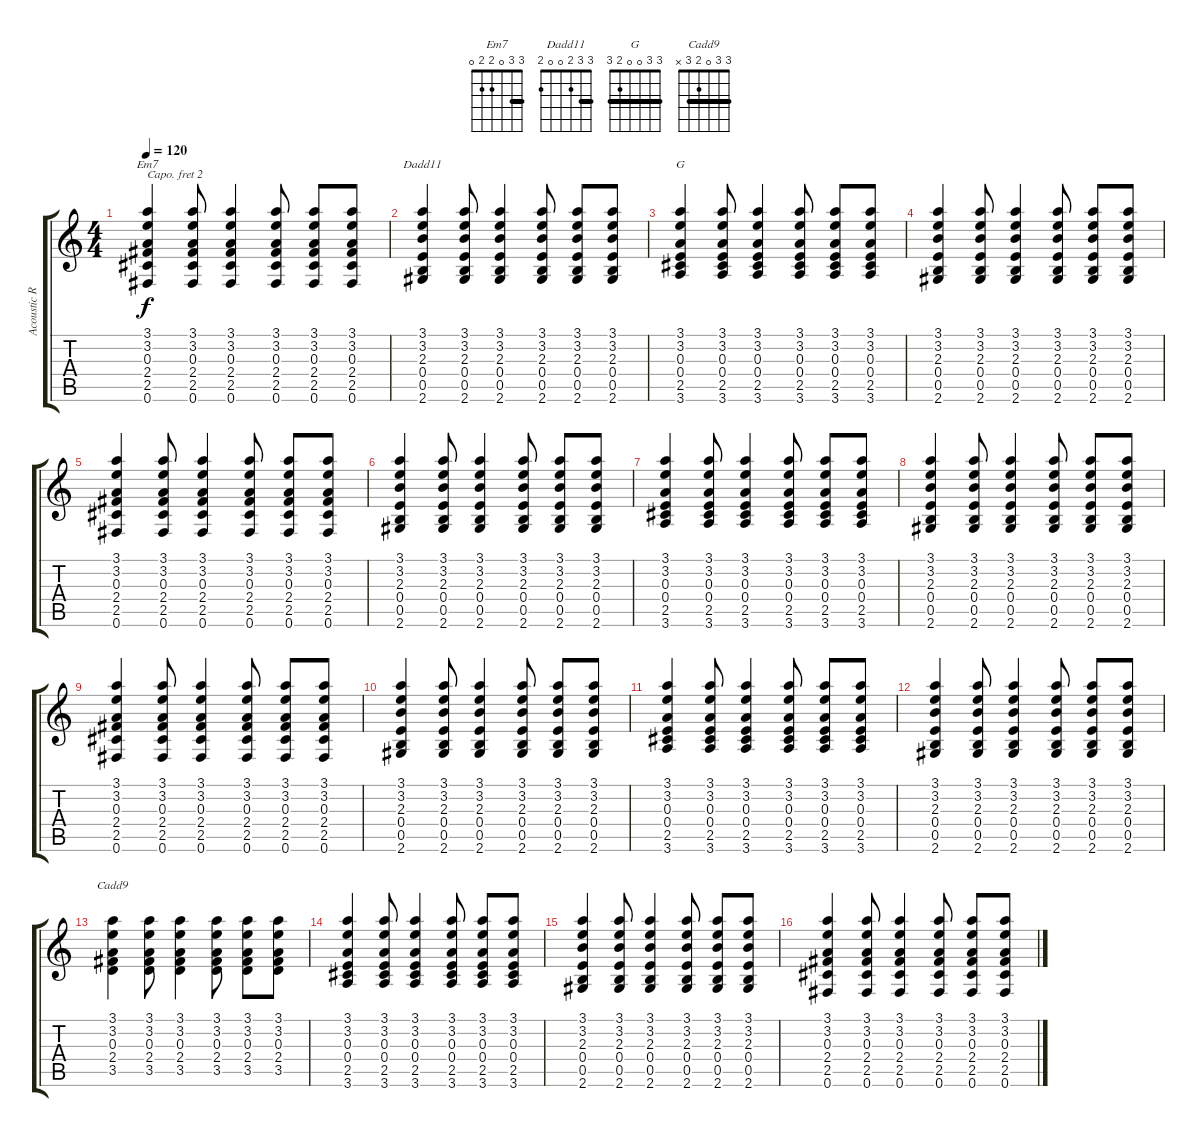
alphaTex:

\track ("Acoustic Rhythm" "Acoustic R") {instrument acousticguitarsteel}
\staff {score tabs}
\capo 2
\tuning (E4 B3 G3 D3 A2 E2) {hide}
\chord ("Em7" 3 3 0 2 2 0) {barre 3}
\chord ("Dadd11" 3 3 2 0 0 2) {barre 3}
\chord ("G" 3 3 0 0 2 3) {barre 3}
\chord ("Cadd9" 3 3 0 2 3 x) {barre 3}
\ts (4 4)
\tempo 120
\clef g2
\ks c
(3.1 3.2 0.3 2.4 2.5 0.6).4{ch "Em7" dy f} (3.1 3.2 0.3 2.4 2.5 0.6).8 (3.1 3.2 0.3 2.4 2.5 0.6).4 (3.1 3.2 0.3 2.4 2.5 0.6).8 (3.1 3.2 0.3 2.4 2.5 0.6).8 (3.1 3.2 0.3 2.4 2.5 0.6).8 |
(3.1 3.2 2.3 0.4 0.5 2.6).4{ch "Dadd11"} (3.1 3.2 2.3 0.4 0.5 2.6).8 (3.1 3.2 2.3 0.4 0.5 2.6).4 (3.1 3.2 2.3 0.4 0.5 2.6).8 (3.1 3.2 2.3 0.4 0.5 2.6).8 (3.1 3.2 2.3 0.4 0.5 2.6).8 |
(3.1 3.2 0.3 0.4 2.5 3.6).4{ch "G"} (3.1 3.2 0.3 0.4 2.5 3.6).8 (3.1 3.2 0.3 0.4 2.5 3.6).4 (3.1 3.2 0.3 0.4 2.5 3.6).8 (3.1 3.2 0.3 0.4 2.5 3.6).8 (3.1 3.2 0.3 0.4 2.5 3.6).8 |
(3.1 3.2 2.3 0.4 0.5 2.6).4 (3.1 3.2 2.3 0.4 0.5 2.6).8 (3.1 3.2 2.3 0.4 0.5 2.6).4 (3.1 3.2 2.3 0.4 0.5 2.6).8 (3.1 3.2 2.3 0.4 0.5 2.6).8 (3.1 3.2 2.3 0.4 0.5 2.6).8 |
(3.1 3.2 0.3 2.4 2.5 0.6).4 (3.1 3.2 0.3 2.4 2.5 0.6).8 (3.1 3.2 0.3 2.4 2.5 0.6).4 (3.1 3.2 0.3 2.4 2.5 0.6).8 (3.1 3.2 0.3 2.4 2.5 0.6).8 (3.1 3.2 0.3 2.4 2.5 0.6).8 |
(3.1 3.2 2.3 0.4 0.5 2.6).4 (3.1 3.2 2.3 0.4 0.5 2.6).8 (3.1 3.2 2.3 0.4 0.5 2.6).4 (3.1 3.2 2.3 0.4 0.5 2.6).8 (3.1 3.2 2.3 0.4 0.5 2.6).8 (3.1 3.2 2.3 0.4 0.5 2.6).8 |
(3.1 3.2 0.3 0.4 2.5 3.6).4 (3.1 3.2 0.3 0.4 2.5 3.6).8 (3.1 3.2 0.3 0.4 2.5 3.6).4 (3.1 3.2 0.3 0.4 2.5 3.6).8 (3.1 3.2 0.3 0.4 2.5 3.6).8 (3.1 3.2 0.3 0.4 2.5 3.6).8 |
(3.1 3.2 2.3 0.4 0.5 2.6).4 (3.1 3.2 2.3 0.4 0.5 2.6).8 (3.1 3.2 2.3 0.4 0.5 2.6).4 (3.1 3.2 2.3 0.4 0.5 2.6).8 (3.1 3.2 2.3 0.4 0.5 2.6).8 (3.1 3.2 2.3 0.4 0.5 2.6).8 |
(3.1 3.2 0.3 2.4 2.5 0.6).4 (3.1 3.2 0.3 2.4 2.5 0.6).8 (3.1 3.2 0.3 2.4 2.5 0.6).4 (3.1 3.2 0.3 2.4 2.5 0.6).8 (3.1 3.2 0.3 2.4 2.5 0.6).8 (3.1 3.2 0.3 2.4 2.5 0.6).8 |
(3.1 3.2 2.3 0.4 0.5 2.6).4 (3.1 3.2 2.3 0.4 0.5 2.6).8 (3.1 3.2 2.3 0.4 0.5 2.6).4 (3.1 3.2 2.3 0.4 0.5 2.6).8 (3.1 3.2 2.3 0.4 0.5 2.6).8 (3.1 3.2 2.3 0.4 0.5 2.6).8 |
(3.1 3.2 0.3 0.4 2.5 3.6).4 (3.1 3.2 0.3 0.4 2.5 3.6).8 (3.1 3.2 0.3 0.4 2.5 3.6).4 (3.1 3.2 0.3 0.4 2.5 3.6).8 (3.1 3.2 0.3 0.4 2.5 3.6).8 (3.1 3.2 0.3 0.4 2.5 3.6).8 |
(3.1 3.2 2.3 0.4 0.5 2.6).4 (3.1 3.2 2.3 0.4 0.5 2.6).8 (3.1 3.2 2.3 0.4 0.5 2.6).4 (3.1 3.2 2.3 0.4 0.5 2.6).8 (3.1 3.2 2.3 0.4 0.5 2.6).8 (3.1 3.2 2.3 0.4 0.5 2.6).8 |
(3.1 3.2 0.3 2.4 3.5).4{ch "Cadd9"} (3.1 3.2 0.3 2.4 3.5).8 (3.1 3.2 0.3 2.4 3.5).4 (3.1 3.2 0.3 2.4 3.5).8 (3.1 3.2 0.3 2.4 3.5).8 (3.1 3.2 0.3 2.4 3.5).8 |
(3.1 3.2 0.3 0.4 2.5 3.6).4 (3.1 3.2 0.3 0.4 2.5 3.6).8 (3.1 3.2 0.3 0.4 2.5 3.6).4 (3.1 3.2 0.3 0.4 2.5 3.6).8 (3.1 3.2 0.3 0.4 2.5 3.6).8 (3.1 3.2 0.3 0.4 2.5 3.6).8 |
(3.1 3.2 2.3 0.4 0.5 2.6).4 (3.1 3.2 2.3 0.4 0.5 2.6).8 (3.1 3.2 2.3 0.4 0.5 2.6).4 (3.1 3.2 2.3 0.4 0.5 2.6).8 (3.1 3.2 2.3 0.4 0.5 2.6).8 (3.1 3.2 2.3 0.4 0.5 2.6).8 |
(3.1 3.2 0.3 2.4 2.5 0.6).4 (3.1 3.2 0.3 2.4 2.5 0.6).8 (3.1 3.2 0.3 2.4 2.5 0.6).4 (3.1 3.2 0.3 2.4 2.5 0.6).8 (3.1 3.2 0.3 2.4 2.5 0.6).8 (3.1 3.2 0.3 2.4 2.5 0.6).8
